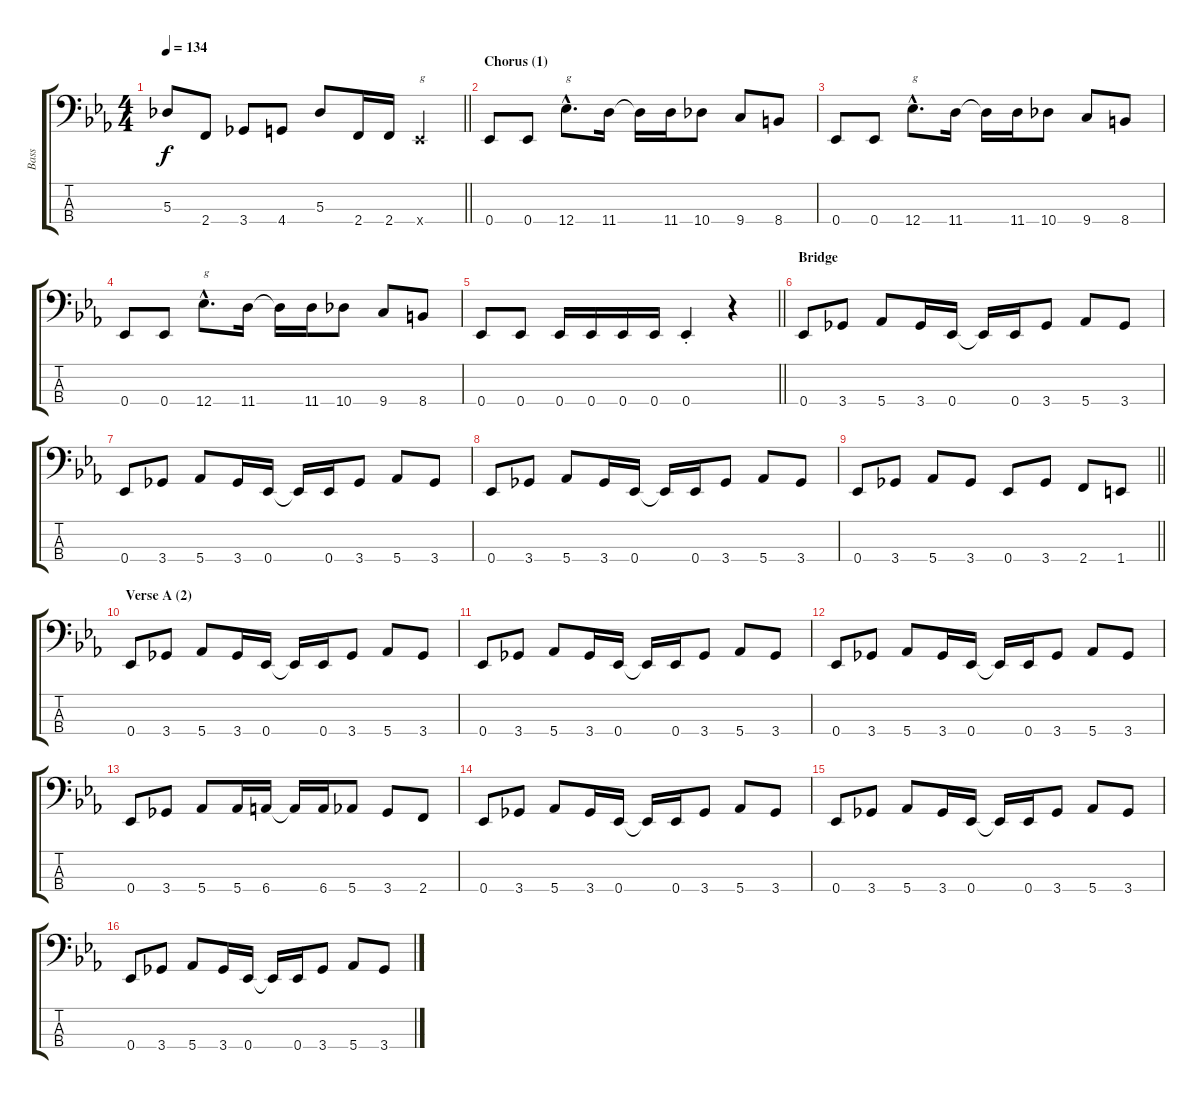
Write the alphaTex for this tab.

\track ("Bass" "Bass") {instrument electricbasspick}
\staff {score tabs}
\tuning (Gb2 Db2 Ab1 Eb1) {hide}
\ts (4 4)
\tempo 134
\clef f4
\barLineRight lightlight
\ks eb
5.3.8{dy f} 2.4.8 3.4.8 4.4.8 5.3.8 2.4.16 2.4.16 0.4{x}.4{txt "g"} |
\section ("" "Chorus (1)")
0.4.8 0.4.8 12.4{hac}.8{d txt "g"} 11.4.16 11.4{t}.16 11.4.16 10.4.8 9.4.8 8.4.8 |
0.4.8 0.4.8 12.4{hac}.8{d txt "g"} 11.4.16 11.4{t}.16 11.4.16 10.4.8 9.4.8 8.4.8 |
0.4.8 0.4.8 12.4{hac}.8{d txt "g"} 11.4.16 11.4{t}.16 11.4.16 10.4.8 9.4.8 8.4.8 |
\barLineRight lightlight
0.4.8 0.4.8 0.4.16 0.4.16 0.4.16 0.4.16 0.4{st}.4 r.4 |
\section ("" "Bridge")
0.4.8 3.4.8 5.4.8 3.4.16 0.4.16 0.4{t}.16 0.4.16 3.4.8 5.4.8 3.4.8 |
0.4.8 3.4.8 5.4.8 3.4.16 0.4.16 0.4{t}.16 0.4.16 3.4.8 5.4.8 3.4.8 |
0.4.8 3.4.8 5.4.8 3.4.16 0.4.16 0.4{t}.16 0.4.16 3.4.8 5.4.8 3.4.8 |
\barLineRight lightlight
0.4.8 3.4.8 5.4.8 3.4.8 0.4.8 3.4.8 2.4.8 1.4.8 |
\section ("" "Verse A (2)")
0.4.8 3.4.8 5.4.8 3.4.16 0.4.16 0.4{t}.16 0.4.16 3.4.8 5.4.8 3.4.8 |
0.4.8 3.4.8 5.4.8 3.4.16 0.4.16 0.4{t}.16 0.4.16 3.4.8 5.4.8 3.4.8 |
0.4.8 3.4.8 5.4.8 3.4.16 0.4.16 0.4{t}.16 0.4.16 3.4.8 5.4.8 3.4.8 |
0.4.8 3.4.8 5.4.8 5.4.16 6.4.16 6.4{t}.16 6.4.16 5.4.8 3.4.8 2.4.8 |
0.4.8 3.4.8 5.4.8 3.4.16 0.4.16 0.4{t}.16 0.4.16 3.4.8 5.4.8 3.4.8 |
0.4.8 3.4.8 5.4.8 3.4.16 0.4.16 0.4{t}.16 0.4.16 3.4.8 5.4.8 3.4.8 |
0.4.8 3.4.8 5.4.8 3.4.16 0.4.16 0.4{t}.16 0.4.16 3.4.8 5.4.8 3.4.8
